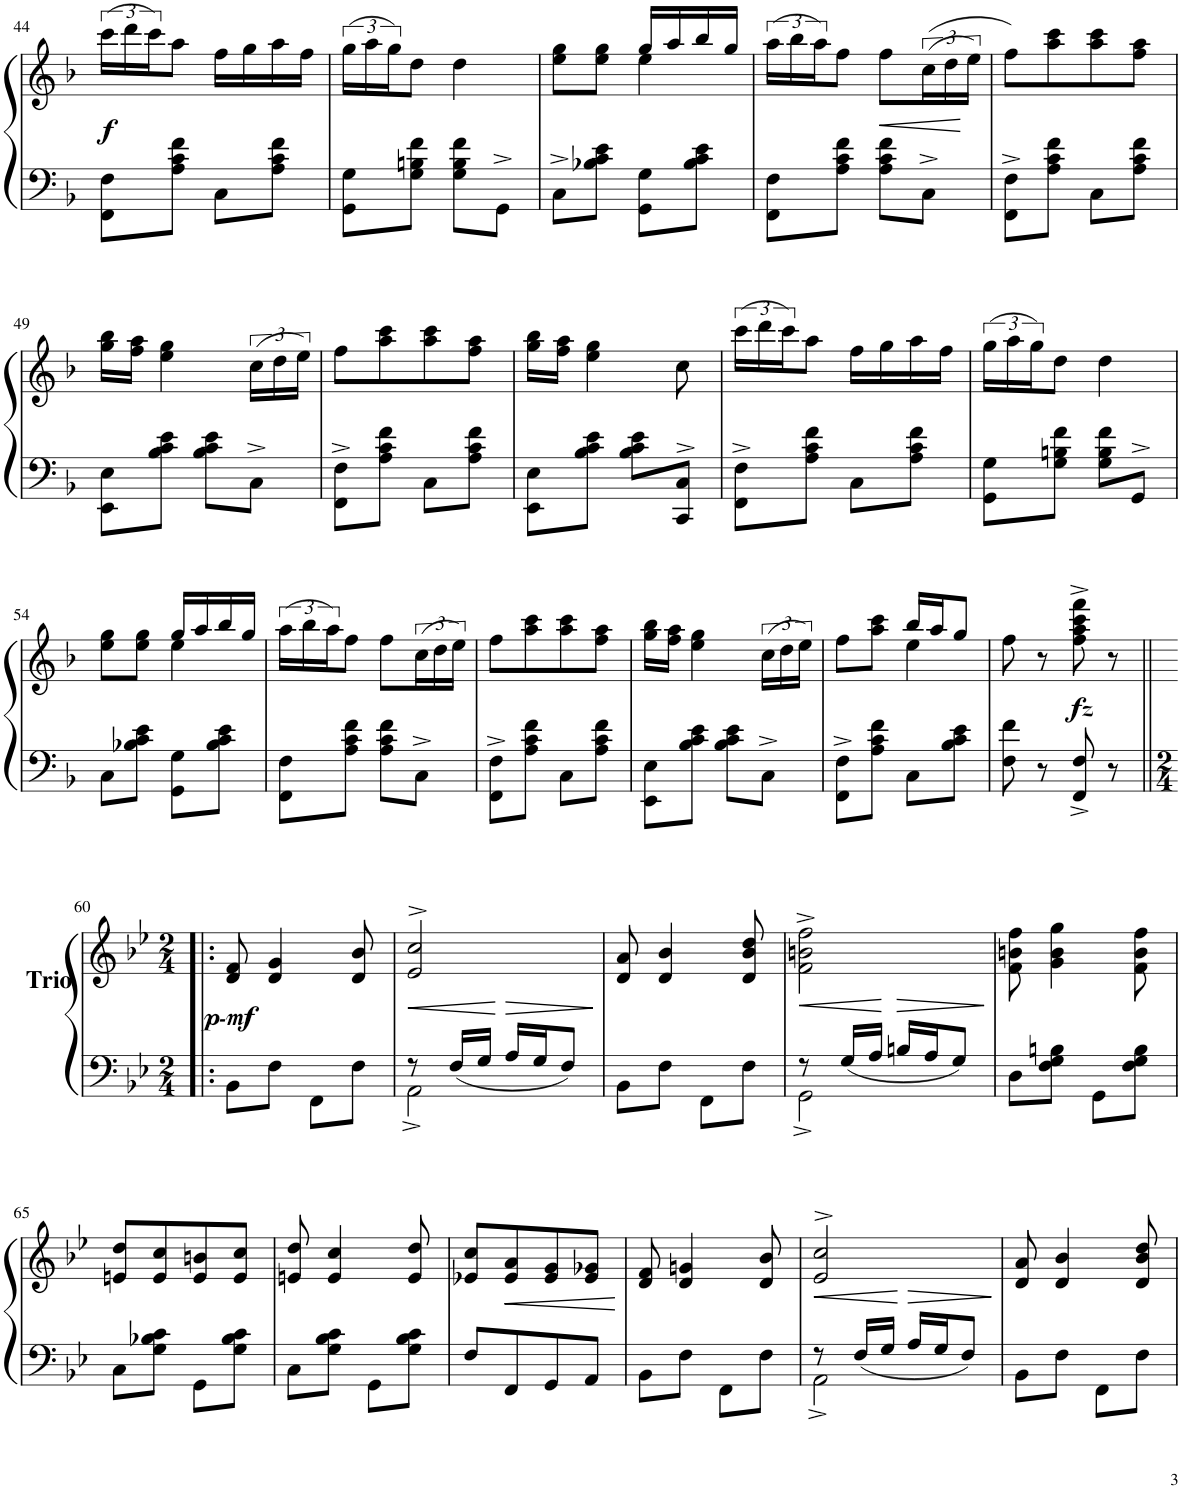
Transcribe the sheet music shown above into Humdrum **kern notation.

**kern	**kern	**dynam
*part1	*part1	*part1
*staff2	*staff1	*staff1/2
*I"Piano	*	*
*I'Pno.	*	*
!!LO:PB:g=z
*clefF4	*clefG2	*
*k[b-]	*k[b-]	*
*M2/4	*M2/4	*
=44	=44	=44
!	!	!LO:DY:b
8FF\ 8F\L	(24ccc\LL	f
.	24ddd\	.
.	24ccc\J)	.
8A\ 8c\ 8f\J	8aa\J	.
8C\L	16ff\LL	.
.	16gg\	.
8A\ 8c\ 8f\J	16aa\	.
.	16ff\JJ	.
=45	=45	=45
8GG\ 8G\L	(24gg\LL	.
.	24aa\	.
.	24gg\J)	.
8G\ 8Bn\ 8f\J	8dd\J	.
8G\ 8B\ 8f\L	4dd\	.
8GG^\J	.	.
=46	=46	=46
*	*^	*
8C^\L	8ee\ 8gg\L	4ryy	.
8B-X\ 8c\ 8e\J	8ee\ 8gg\J	.	.
8GG\ 8G\L	16gg/LL	4ee\	.
.	16aa/	.	.
8B-\ 8c\ 8e\J	16bb-/	.	.
.	16gg/JJ	.	.
*	*v	*v	*
=47	=47	=47
8FF\ 8F\L	(24aa\LL	.
.	24bb-\	.
.	24aa\J)	.
8A\ 8c\ 8f\J	8ff\J	.
!	!	!LO:HP:b
8A\ 8c\ 8f\L	8ff\L	<
8C^\J	((24cc\L	.
.	24dd\	.
.	24ee\JJ)	.
.	.	[
=48	=48	=48
8FF\^ 8F\^L	8ff\L)	.
8A\ 8c\ 8f\J	8aa\ 8ccc\	.
8C\L	8aa\ 8ccc\	.
8A\ 8c\ 8f\J	8ff\ 8aa\J	.
!!LO:LB:g=z
=49	=49	=49
8EE\ 8E\L	16gg\ 16bb-\LL	.
.	16ff\ 16aa\JJ	.
8B-\ 8c\ 8e\J	4ee\ 4gg\	.
8B-\ 8c\ 8e\L	.	.
8C^\J	(24cc\LL	.
.	24dd\	.
.	24ee\JJ)	.
=50	=50	=50
8FF\^ 8F\^L	8ff\L	.
8A\ 8c\ 8f\J	8aa\ 8ccc\	.
8C\L	8aa\ 8ccc\	.
8A\ 8c\ 8f\J	8ff\ 8aa\J	.
=51	=51	=51
8EE\ 8E\L	16gg\ 16bb-\LL	.
.	16ff\ 16aa\JJ	.
8B-\ 8c\ 8e\J	4ee\ 4gg\	.
8B-\ 8c\ 8e\L	.	.
8CC/^> 8C/^>J	8cc\	.
=52	=52	=52
8FF\^ 8F\^L	(24ccc\LL	.
.	24ddd\	.
.	24ccc\J)	.
8A\ 8c\ 8f\J	8aa\J	.
8C\L	16ff\LL	.
.	16gg\	.
8A\ 8c\ 8f\J	16aa\	.
.	16ff\JJ	.
=53	=53	=53
8GG\ 8G\L	(24gg\LL	.
.	24aa\	.
.	24gg\J)	.
8G\ 8Bn\ 8f\J	8dd\J	.
8G\ 8B\ 8f\L	4dd\	.
8GG^>/J	.	.
!!LO:LB:g=z
=54	=54	=54
*	*^	*
8C\L	8ee\ 8gg\L	4ryy	.
8B-X\ 8c\ 8e\J	8ee\ 8gg\J	.	.
8GG\ 8G\L	16gg/LL	4ee\	.
.	16aa/	.	.
8B-\ 8c\ 8e\J	16bb-/	.	.
.	16gg/JJ	.	.
*	*v	*v	*
=55	=55	=55
8FF\ 8F\L	(24aa\LL	.
.	24bb-\	.
.	24aa\J)	.
8A\ 8c\ 8f\J	8ff\J	.
8A\ 8c\ 8f\L	8ff\L	.
8C^\J	(24cc\L	.
.	24dd\	.
.	24ee\JJ)	.
=56	=56	=56
8FF\^ 8F\^L	8ff\L	.
8A\ 8c\ 8f\J	8aa\ 8ccc\	.
8C\L	8aa\ 8ccc\	.
8A\ 8c\ 8f\J	8ff\ 8aa\J	.
=57	=57	=57
8EE\ 8E\L	16gg\ 16bb-\LL	.
.	16ff\ 16aa\JJ	.
8B-\ 8c\ 8e\J	4ee\ 4gg\	.
8B-\ 8c\ 8e\L	.	.
8C^>\J	(24cc\LL	.
.	24dd\	.
.	24ee\JJ)	.
=58	=58	=58
*	*^	*
8FF\^ 8F\^L	8ff\L	4ryy	.
8A\ 8c\ 8f\J	8aa\ 8ccc\J	.	.
8C\L	16bb-/LL	4ee\	.
.	16aa/J	.	.
8B-\ 8c\ 8e\J	8gg/J	.	.
*	*v	*v	*
=59	=59	=59
8F\ 8f\	8ff\	.
8r	8r	.
!	!	!LO:DY:b
8FF/^ 8F/^	8ff\^ 8aa\^ 8ccc\^ 8fff\^	fz
8r	8r	.
!!LO:LB:g=z
=60!|:	=60!|:	=60!|:
*k[b-e-]	*k[b-e-]	*
*M2/4	*M2/4	*
!	!	!LO:DY:b
!	!	!LO:DY:n=1:b
!	!	!LO:DY:n=2:b
8BB-\L	8d/ 8f/	p other-dynamics mf
8F\J	4d/ 4g/	.
8FF\L	.	.
8F\J	8d/ 8b-/	.
=61	=61	=61
*^	*	*
8r	2AA^\	2e-/^> 2cc/^>	.
16F/LL	.	.	.
16G/JJ	.	.	.
16A/LL	.	.	.
16G/J	.	.	.
8F/J	.	.	.
*v	*v	*	*
=62	=62	=62
8BB-\L	8d/ 8a/	.
8F\J	4d/ 4b-/	.
8FF\L	.	.
8F\J	8d/ 8b-/ 8dd/	.
=63	=63	=63
*^	*	*
8r	2GG^\	2f\^ 2bn\^ 2ff\^	.
16G/LL	.	.	.
16A/JJ	.	.	.
16Bn/LL	.	.	.
16A/J	.	.	.
8G/J	.	.	.
*v	*v	*	*
=64	=64	=64
8D\L	8f\ 8bn\ 8ff\	.
8F\ 8G\ 8Bn\J	4g\ 4b\ 4gg\	.
8GG\L	.	.
8F\ 8G\ 8B\J	8f\ 8b\ 8ff\	.
!!LO:LB:g=z
=65	=65	=65
8C\L	8en/ 8dd/L	.
8G\ 8B-X\ 8c\J	8e/ 8cc/	.
8GG\L	8e/ 8bn/	.
8G\ 8B-\ 8c\J	8e/ 8cc/J	.
=66	=66	=66
8C\L	8en/ 8dd/	.
8G\ 8B-\ 8c\J	4e/ 4cc/	.
8GG\L	.	.
8G\ 8B-\ 8c\J	8e/ 8dd/	.
=67	=67	=67
8F/L	8e-X/ 8cc/L	.
!	!	!LO:HP:b
8FF/	8e-/ 8a/	<
8GG/	8e-/ 8g/	.
8AA/J	8e-/ 8g-X/J	.
.	.	[
=68	=68	=68
8BB-\L	8d/ 8f/	.
8F\J	4d/ 4gn/	.
8FF\L	.	.
8F\J	8d/ 8b-/	.
=69	=69	=69
*^	*	*
8r	2AA^\	2e-/^> 2cc/^>	.
16F/LL	.	.	.
16G/JJ	.	.	.
16A/LL	.	.	.
16G/J	.	.	.
8F/J	.	.	.
*v	*v	*	*
=70	=70	=70
8BB-\L	8d/ 8a/	.
8F\J	4d/ 4b-/	.
8FF\L	.	.
8F\J	8d/ 8b-/ 8dd/	.
=	=	=
*-	*-	*-
